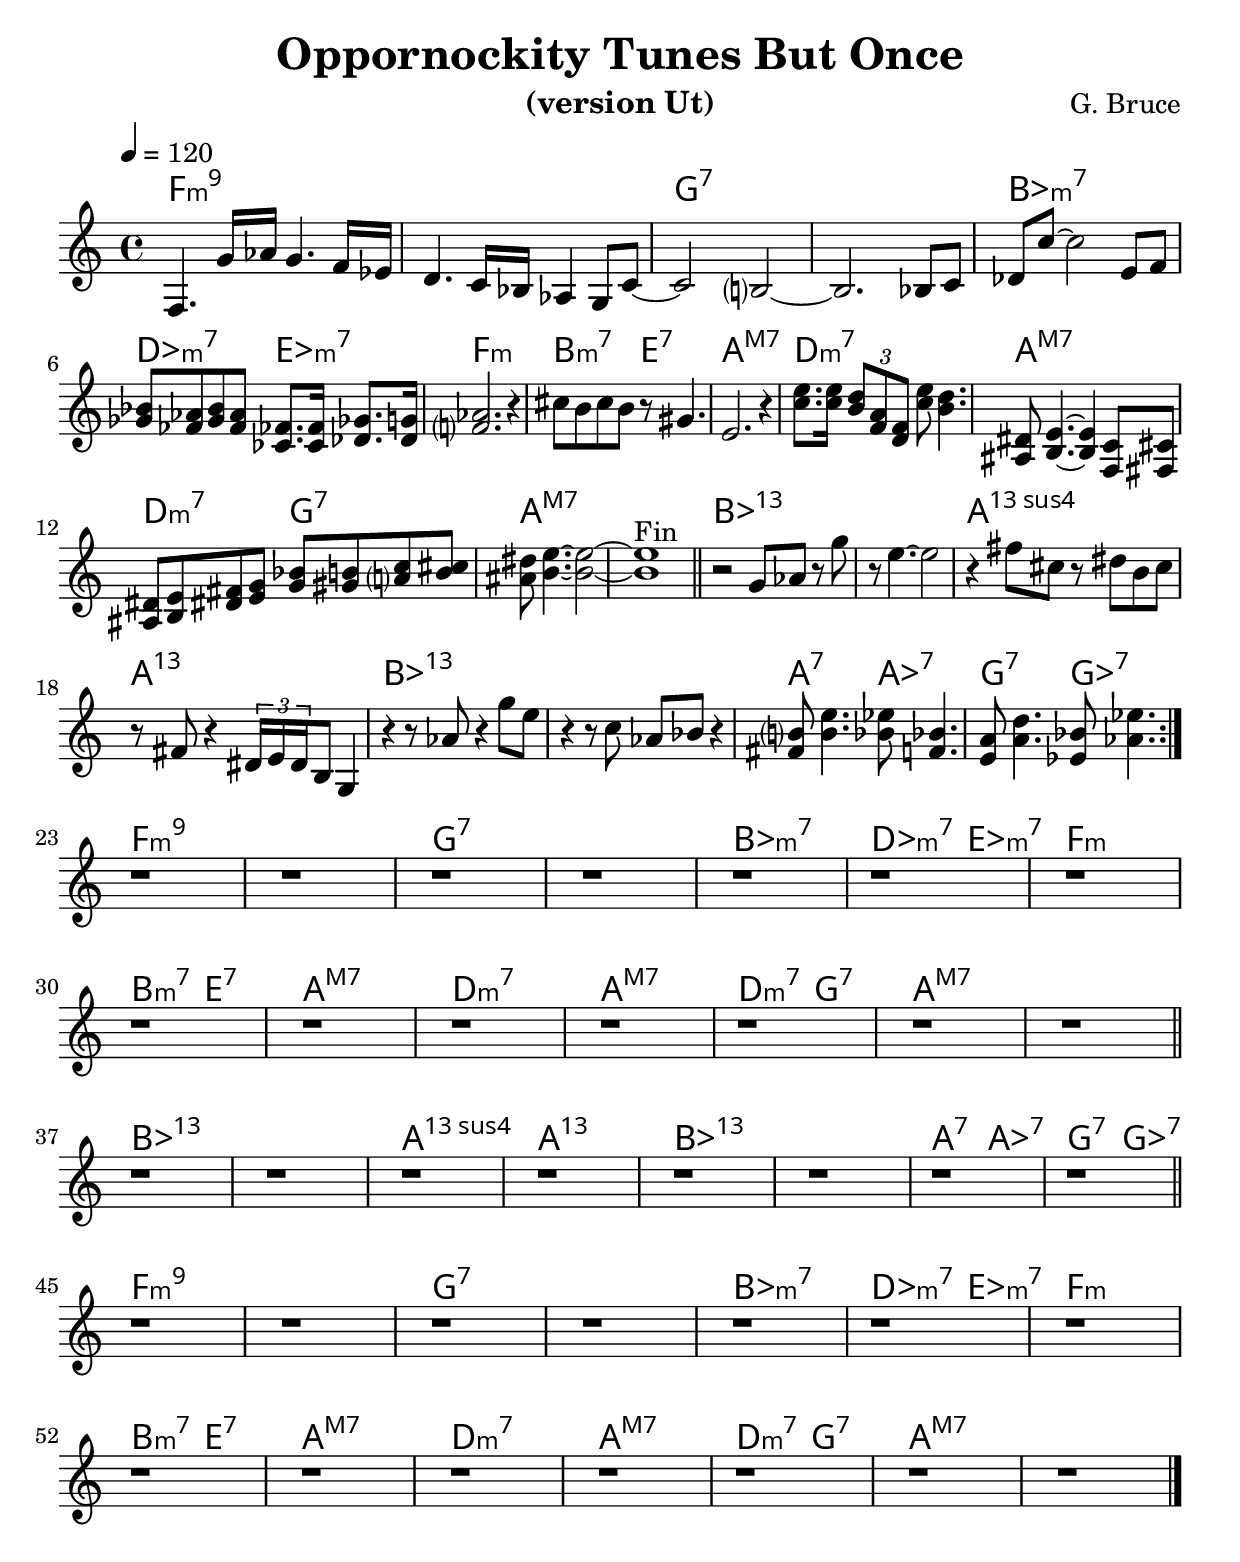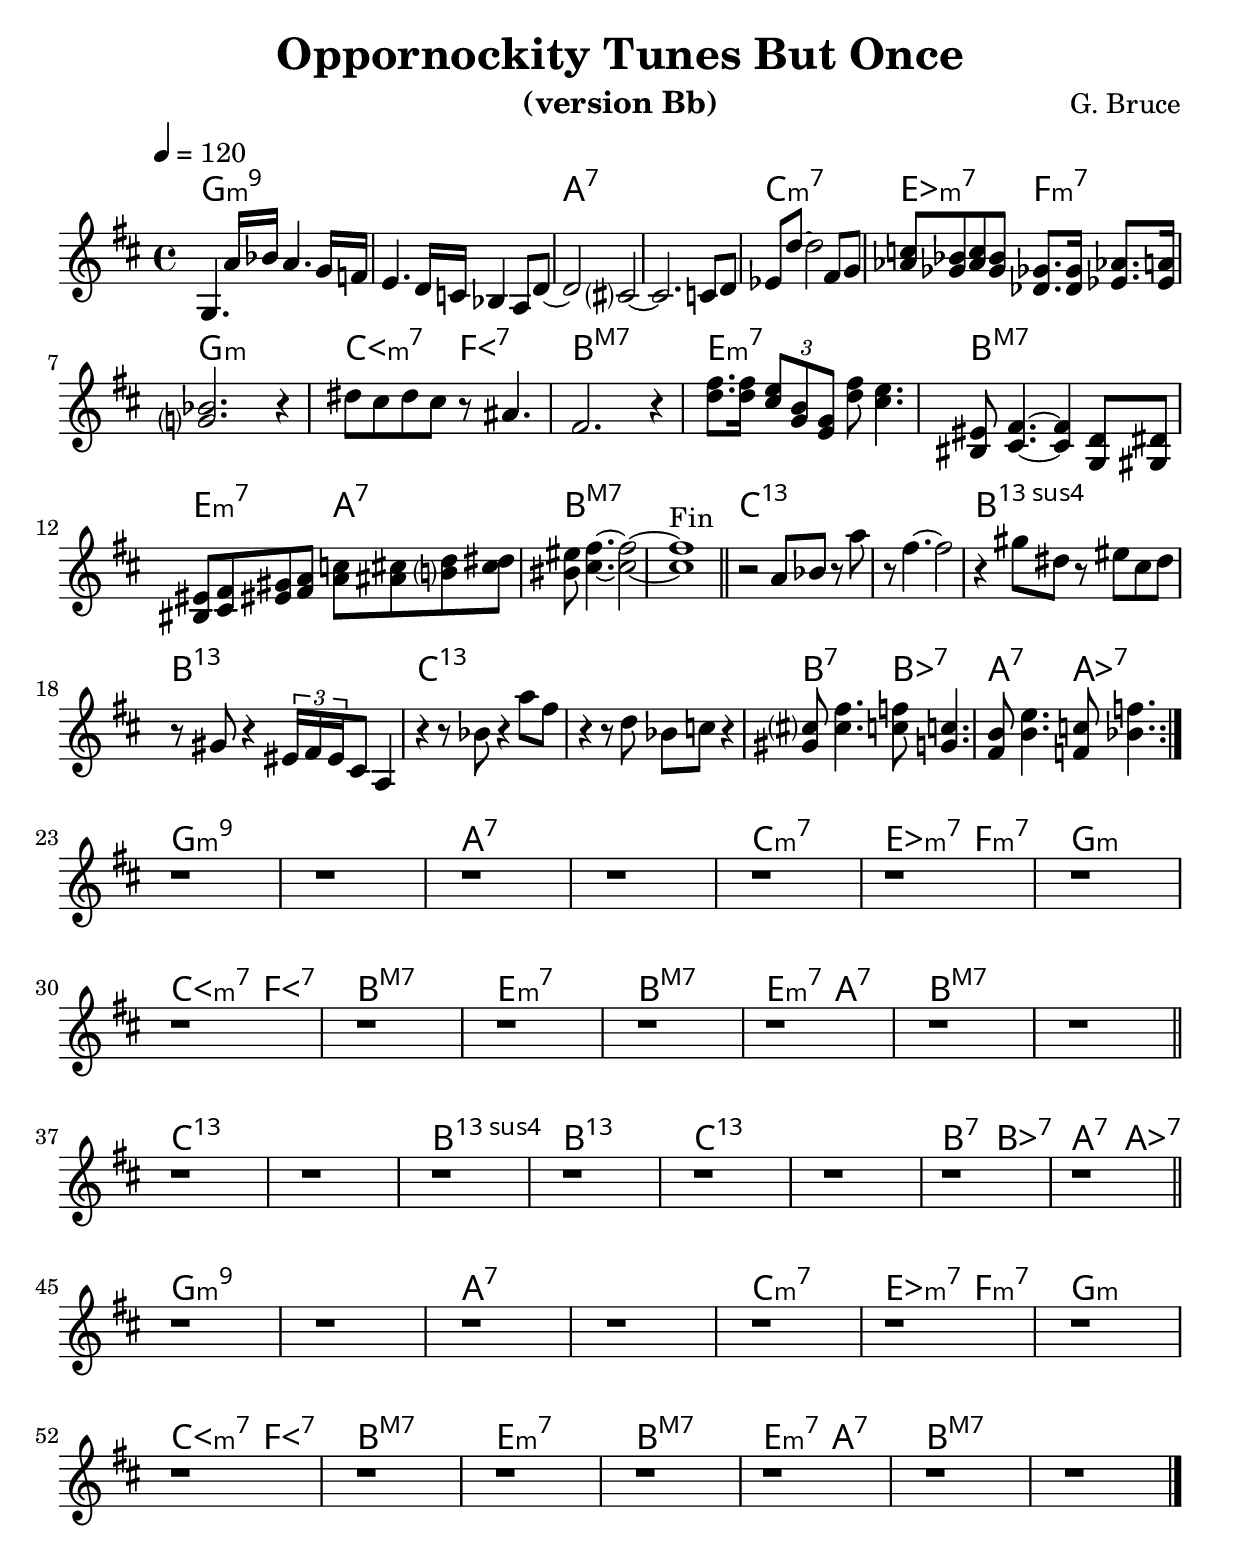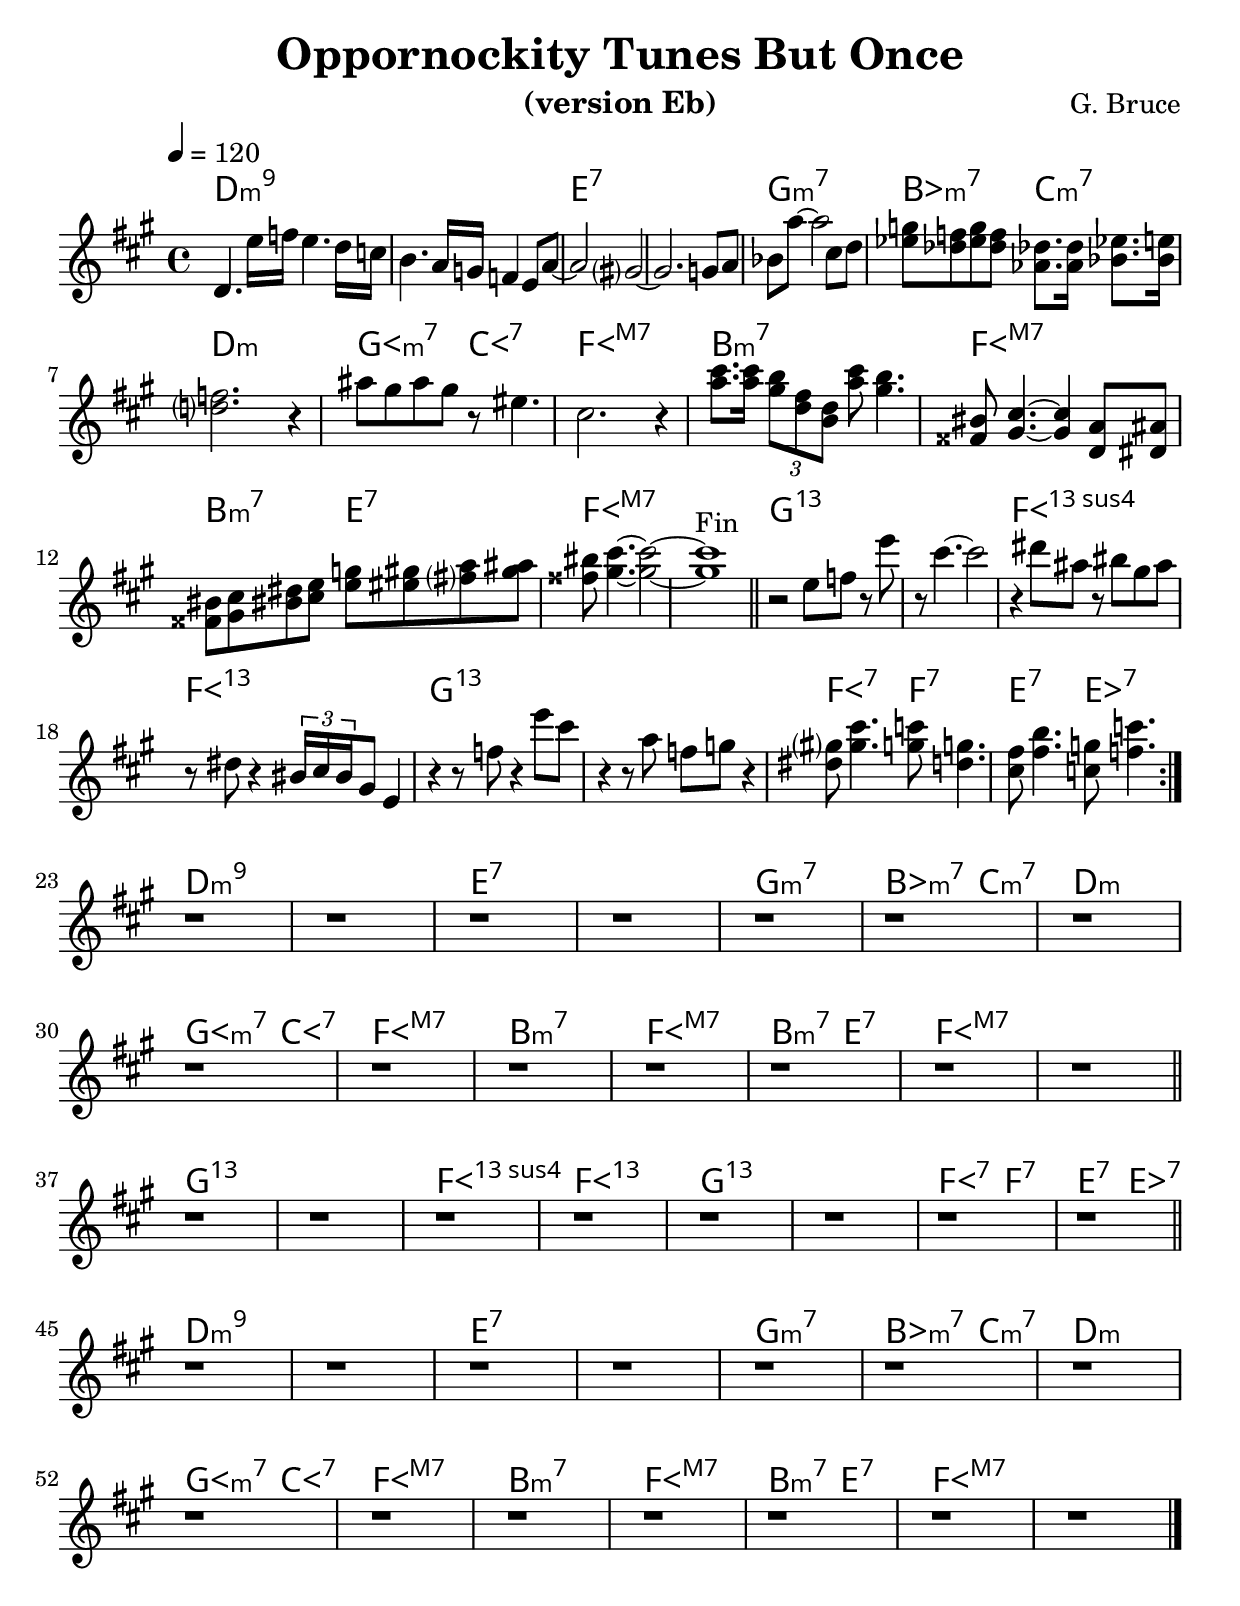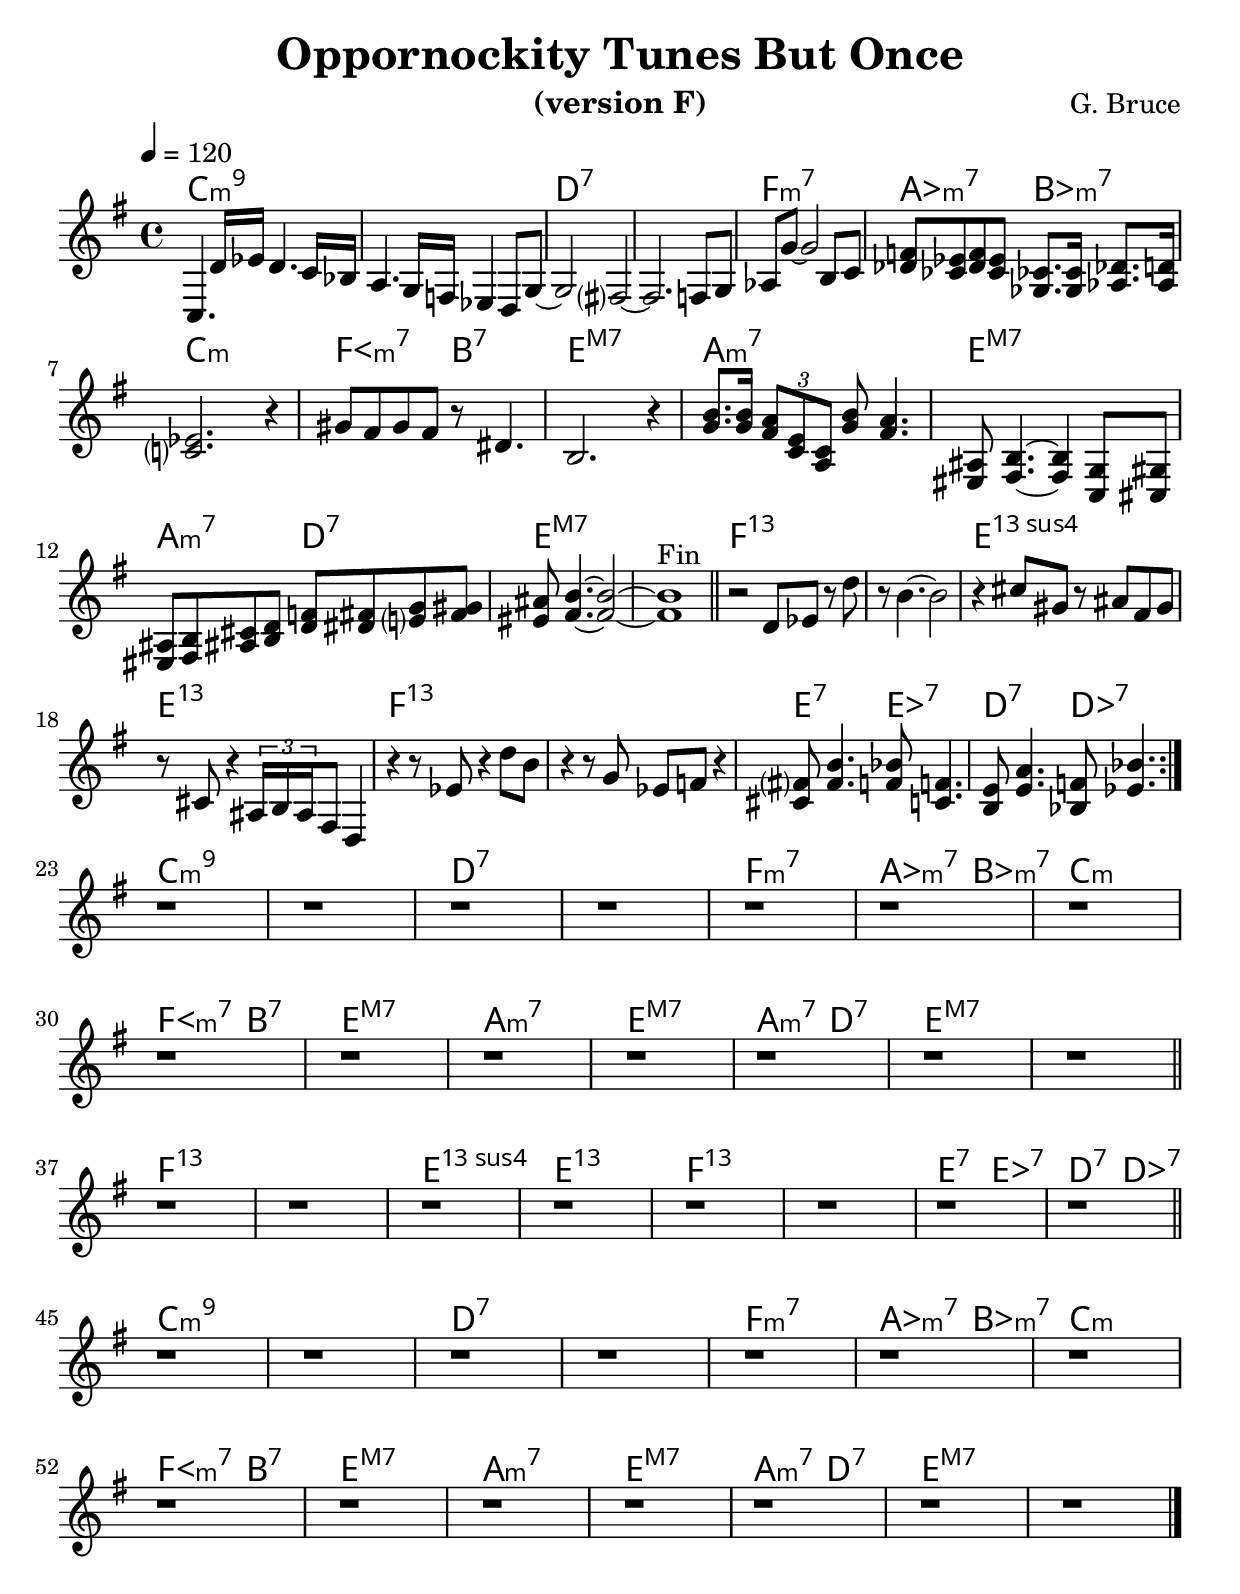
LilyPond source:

% Created on Mon Sep 20 15:23:38 CEST 2010
\version "2.22.0"

#(set-global-staff-size 24)
#(set-default-paper-size "a4")

\include "utils/AccordsJazzDefs.ly"

\paper { indent = 0\cm} 

\header {
	title = "Oppornockity Tunes But Once" 
 	composer = "G. Bruce"
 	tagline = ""

}


accords = \chords {
  \repeat volta 2 {
  f1:m9 s g:7 s
  bes:m7 des2:m7 es:m7
  f1:m b2:m7 e:7
  a1:maj7 d:m7 a:maj7 d2:m7 g:7
  a1:maj7 s
  bes:13 s a:13sus4 a:13
  bes:13 s a2:7 aes:7 g:7 ges:7
  }
  f1:m9 s g:7 s
  bes:m7 des2:m7 es:m7
  f1:m b2:m7 e:7
  a1:maj7 d:m7 a:maj7 d2:m7 g:7
  a1:maj7 s
  bes:13 s a:13sus4 a:13
  bes:13 s a2:7 aes:7 g:7 ges:7
  f1:m9 s g:7 s
  bes:m7 des2:m7 es:m7
  f1:m b2:m7 e:7
  a1:maj7 d:m7 a:maj7 d2:m7 g:7
  a1:maj7 s
}

staffViolon = \new Staff {
	\time 4/4
	\tempo 4 = 120 
	\set Staff.midiInstrument = "trumpet"
	\key c \major
	\clef treble
	\accidentalStyle modern-cautionary
	\relative c' { 	
 % Type notes here 
\compressEmptyMeasures
%\set Timing.beamExceptions = #'()
\repeat volta 2 {
f,4. g'16 aes g4. f16 es
d4. c16 bes aes4 g8 c~ 
c2 b~ b2. bes8 c
des c'~ c2 e,8 f
<ges bes> <fes aes> <ges bes> <fes aes>
<ces fes!>8. <ces fes>16 <des ges!>8. <des g>16
<f aes>2. r4
cis'8 b cis b r gis4. e2. r4
<c'e>8. <c e>16 \times 2/3 {<b d>8 <f a> <d f>} <c' e> <b d>4.
<ais, dis>8 <b e>4.~ <b e>4 <f c'>8 <fis cis'>
<ais dis> <b e> <dis! fis> <e g>
<g bes> <gis b> <a c> <b cis>
<ais dis> <b e>4.~ <b e>2~ <b e>1^"Fin"
\bar "||"
r2 g8 aes r g'r e4.~ e2
r4 fis8 cis r dis b cis
r fis, r4 \times 2/3 {dis16 e dis} b8 g4
r r8 aes' r4 g'8 e
r4 r8 c aes bes r4
<fis b>8 <b e>4. <bes es>8 <f bes!>4.
<e a>8 <a d>4. <es bes'>8 <aes es'>4.
}
\break
r1 r r r r r r \break  r r r r r r r
\bar "||" \break
r1 r r r r r r r
\bar "||" \break
r1 r r r r r r \break  r r r r r r r
\bar "|."
	}
}


theme = \staffViolon


\include "utils/books.ly"
